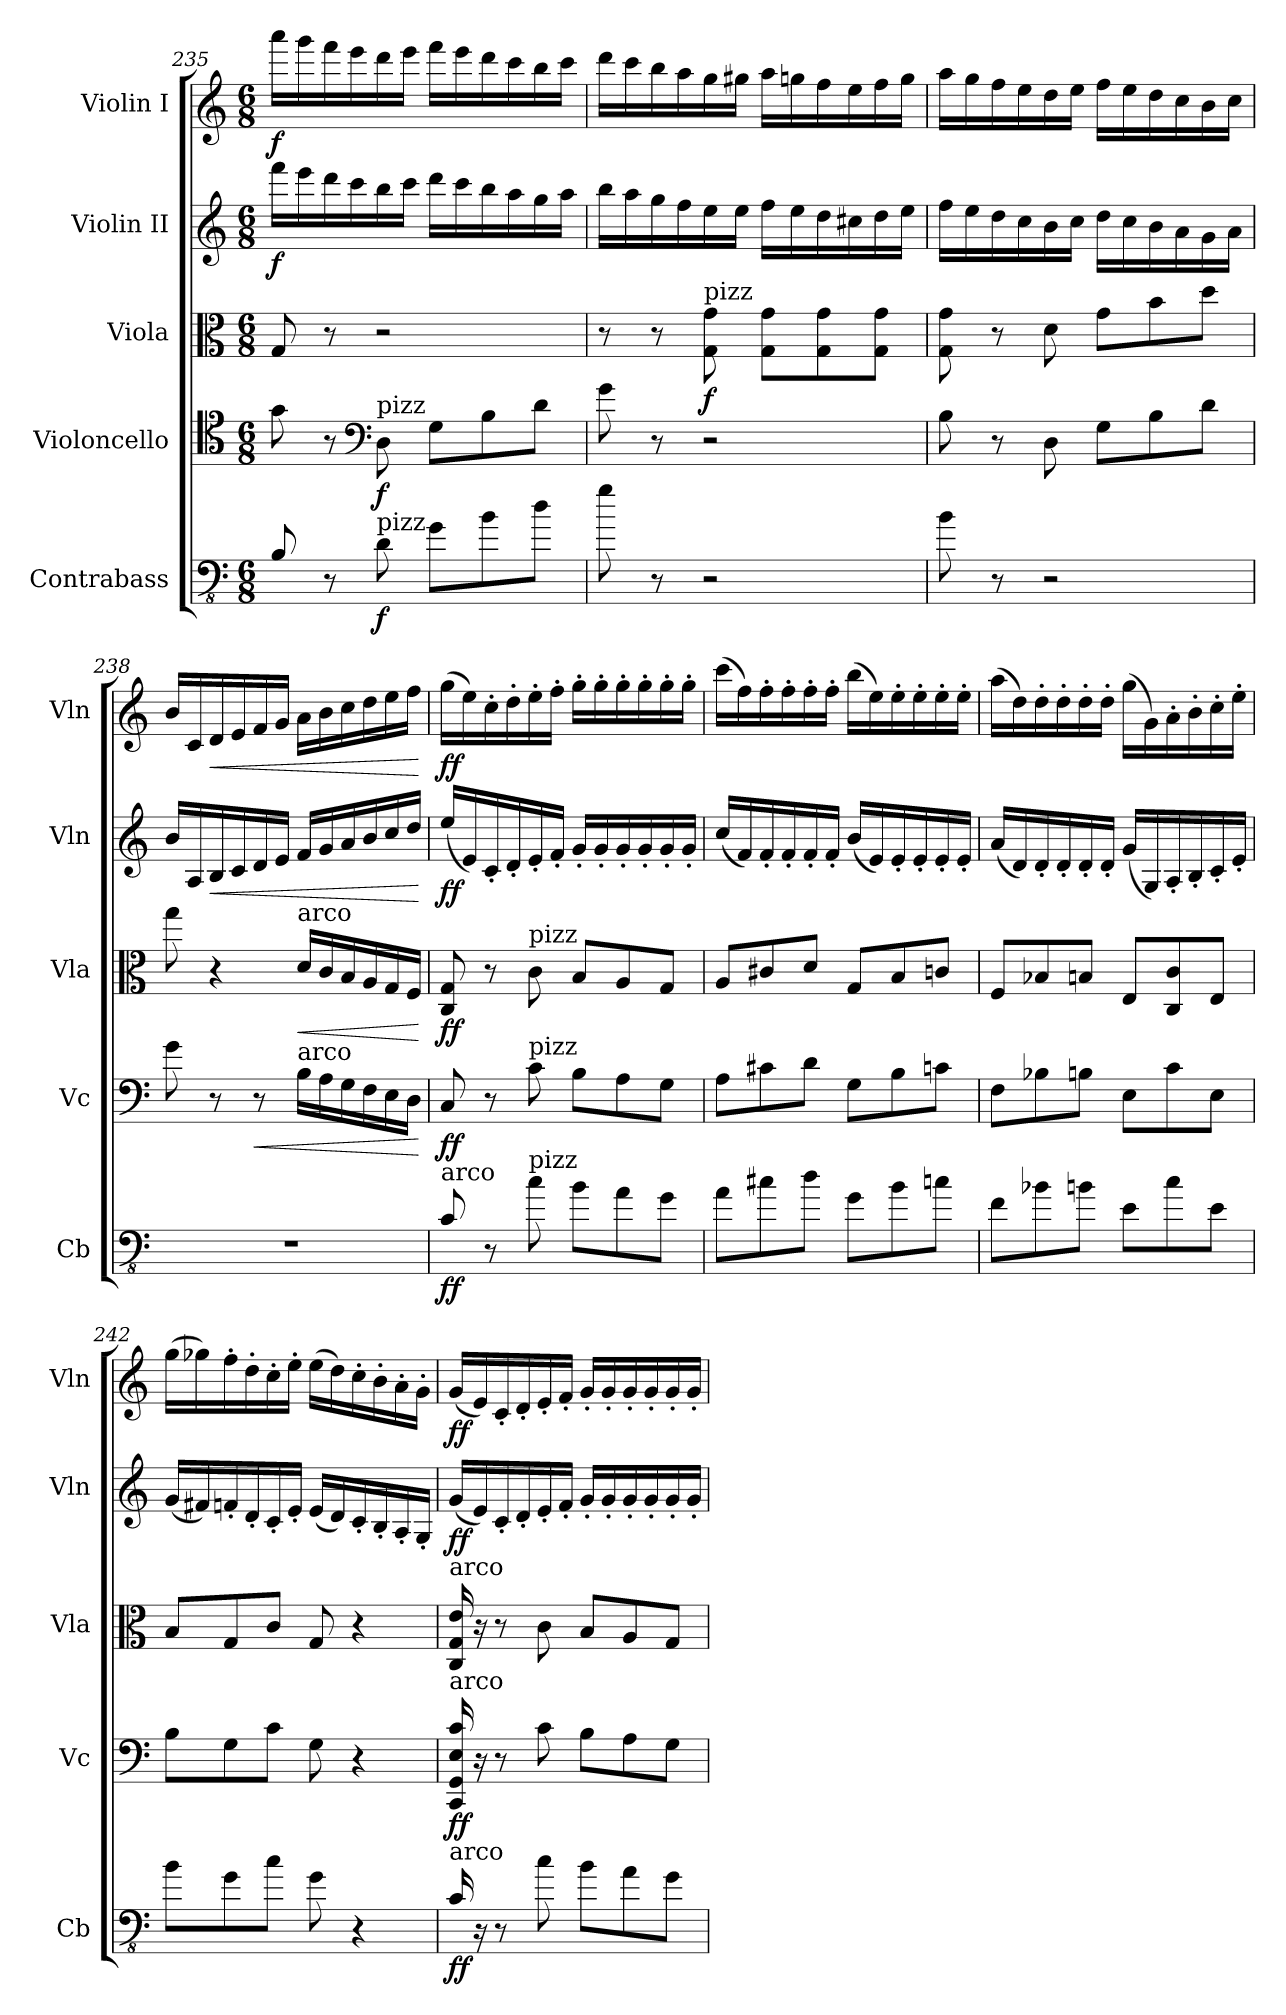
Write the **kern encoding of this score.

**kern	**dynam	**kern	**dynam	**kern	**dynam	**kern	**dynam	**kern	**dynam
*part5	*part5	*part4	*part4	*part3	*part3	*part2	*part2	*part1	*part1
*staff5	*staff5	*staff4	*staff4	*staff3	*staff3	*staff2	*staff2	*staff1	*staff1
*I"Contrabass	*	*I"Violoncello	*	*I"Viola	*	*I"Violin II	*	*I"Violin I	*
*I'Cb	*	*I'Vc	*	*I'Vla	*	*I'Vln	*	*I'Vln	*
*clefFv4	*	*clefC4	*	*clefC3	*	*clefG2	*	*clefG2	*
*ITrd7c12	*	*	*	*	*	*	*	*	*
*k[]	*	*k[]	*	*k[]	*	*k[]	*	*k[]	*
*M6/8	*	*M6/8	*	*M6/8	*	*M6/8	*	*M6/8	*
=235	=235	=235	=235	=235	=235	=235	=235	=235	=235
!	!	!	!	!	!	!	!LO:DY:b	!	!LO:DY:b
8BBB/	.	8g\	.	8G/	.	16fff\LL	f	16aaa\LL	f
.	.	.	.	.	.	16eee\	.	16ggg\	.
8r	.	8r	.	8r	.	16ddd\	.	16fff\	.
.	.	.	.	.	.	16ccc\	.	16eee\	.
*	*	*clefF4	*	*	*	*	*	*	*
!	!	!LO:TX:a:t=pizz	!	!	!	!	!	!	!
!LO:TX:a:t=pizz	!	!	!	!	!	!	!	!	!
!	!LO:DY:b	!	!LO:DY:b	!	!	!	!	!	!
8DD\	f	8D\	f	2r	.	16bb\	.	16ddd\	.
.	.	.	.	.	.	16ccc\JJ	.	16eee\JJ	.
8GG\L	.	8G\L	.	.	.	16ddd\LL	.	16fff\LL	.
.	.	.	.	.	.	16ccc\	.	16eee\	.
8BB\	.	8B\	.	.	.	16bb\	.	16ddd\	.
.	.	.	.	.	.	16aa\	.	16ccc\	.
8D\J	.	8d\J	.	.	.	16gg\	.	16bb\	.
.	.	.	.	.	.	16aa\JJ	.	16ccc\JJ	.
!!LO:LB:g=z
=236	=236	=236	=236	=236	=236	=236	=236	=236	=236
8G\	.	8g\	.	8r	.	16bb\LL	.	16ddd\LL	.
.	.	.	.	.	.	16aa\	.	16ccc\	.
8r	.	8r	.	8r	.	16gg\	.	16bb\	.
.	.	.	.	.	.	16ff\	.	16aa\	.
!	!	!	!	!LO:TX:a:t=pizz	!	!	!	!	!
!	!	!	!	!	!LO:DY:b	!	!	!	!
2r	.	2r	.	8G\ 8g\	f	16ee\	.	16gg\	.
.	.	.	.	.	.	16ee\JJ	.	16gg#X\JJ	.
.	.	.	.	8G\ 8g\L	.	16ff\LL	.	16aa\LL	.
.	.	.	.	.	.	16ee\	.	16ggn\	.
.	.	.	.	8G\ 8g\	.	16dd\	.	16ff\	.
.	.	.	.	.	.	16cc#X\	.	16ee\	.
.	.	.	.	8G\ 8g\J	.	16dd\	.	16ff\	.
.	.	.	.	.	.	16ee\JJ	.	16gg\JJ	.
=237	=237	=237	=237	=237	=237	=237	=237	=237	=237
8BB\	.	8B\	.	8G\ 8g\	.	16ff\LL	.	16aa\LL	.
.	.	.	.	.	.	16ee\	.	16gg\	.
8r	.	8r	.	8r	.	16dd\	.	16ff\	.
.	.	.	.	.	.	16cc\	.	16ee\	.
2r	.	8D\	.	8d\	.	16b\	.	16dd\	.
.	.	.	.	.	.	16cc\JJ	.	16ee\JJ	.
.	.	8G\L	.	8g\L	.	16dd\LL	.	16ff\LL	.
.	.	.	.	.	.	16cc\	.	16ee\	.
.	.	8B\	.	8b\	.	16b\	.	16dd\	.
.	.	.	.	.	.	16a\	.	16cc\	.
.	.	8d\J	.	8dd\J	.	16g\	.	16b\	.
.	.	.	.	.	.	16a\JJ	.	16cc\JJ	.
=238	=238	=238	=238	=238	=238	=238	=238	=238	=238
2.r	.	8g\	.	8gg\	.	16b/LL	.	16b/LL	.
.	.	.	.	.	.	16A/	.	16c/	.
!	!	!	!	!	!	!	!LO:HP:b	!	!LO:HP:b
.	.	8r	.	4r	.	16B/	<	16d/	<
.	.	.	.	.	.	16c/	.	16e/	.
!	!	!	!LO:HP:b	!	!	!	!	!	!
.	.	8r	<	.	.	16d/	.	16f/	.
.	.	.	.	.	.	16e/JJ	.	16g/JJ	.
!	!	!	!	!LO:TX:a:t=arco	!	!	!	!	!
!	!	!LO:TX:a:t=arco	!	!	!	!	!	!	!
!	!	!	!	!	!LO:HP:b	!	!	!	!
.	.	16B\LL	.	16d/LL	<	16f/LL	.	16a\LL	.
.	.	16A\	.	16c/	.	16g/	.	16b\	.
.	.	16G\	.	16B/	.	16a/	.	16cc\	.
.	.	16F\	.	16A/	.	16b/	.	16dd\	.
.	.	16E\	.	16G/	.	16cc/	.	16ee\	.
.	.	16D\JJ	.	16F/JJ	.	16dd/JJ	.	16ff\JJ	.
.	.	.	[	.	[	.	[	.	[
=239	=239	=239	=239	=239	=239	=239	=239	=239	=239
!LO:TX:a:t=arco	!	!	!	!	!	!	!	!	!
!	!LO:DY:b	!	!LO:DY:b	!	!LO:DY:b	!	!LO:DY:b	!	!LO:DY:b
8CC/	ff	8C/	ff	8C/ 8G/	ff	(16ee/LL	ff	(16gg\LL	ff
.	.	.	.	.	.	16e/)	.	16ee\)	.
8r	.	8r	.	8r	.	16c'/	.	16cc'\	.
.	.	.	.	.	.	16d'/	.	16dd'\	.
!	!	!	!	!LO:TX:a:t=pizz	!	!	!	!	!
!	!	!LO:TX:a:t=pizz	!	!	!	!	!	!	!
!LO:TX:a:t=pizz	!	!	!	!	!	!	!	!	!
8C\	.	8c\	.	8c\	.	16e'/	.	16ee'\	.
.	.	.	.	.	.	16f'/JJ	.	16ff'\JJ	.
8BB\L	.	8B\L	.	8B/L	.	16g'/LL	.	16gg'\LL	.
.	.	.	.	.	.	16g'/	.	16gg'\	.
8AA\	.	8A\	.	8A/	.	16g'/	.	16gg'\	.
.	.	.	.	.	.	16g'/	.	16gg'\	.
8GG\J	.	8G\J	.	8G/J	.	16g'/	.	16gg'\	.
.	.	.	.	.	.	16g'/JJ	.	16gg'\JJ	.
!!LO:PB:g=z
=240	=240	=240	=240	=240	=240	=240	=240	=240	=240
8AA\L	.	8A\L	.	8A/L	.	(16cc/LL	.	(16ccc\LL	.
.	.	.	.	.	.	16f/)	.	16ff\)	.
8C#X\	.	8c#X\	.	8c#X/	.	16f'/	.	16ff'\	.
.	.	.	.	.	.	16f'/	.	16ff'\	.
8D\J	.	8d\J	.	8d/J	.	16f'/	.	16ff'\	.
.	.	.	.	.	.	16f'/JJ	.	16ff'\JJ	.
8GG\L	.	8G\L	.	8G/L	.	(16b/LL	.	(16bb\LL	.
.	.	.	.	.	.	16e/)	.	16ee\)	.
8BB\	.	8B\	.	8B/	.	16e'/	.	16ee'\	.
.	.	.	.	.	.	16e'/	.	16ee'\	.
8Cn\J	.	8cn\J	.	8cn/J	.	16e'/	.	16ee'\	.
.	.	.	.	.	.	16e'/JJ	.	16ee'\JJ	.
=241	=241	=241	=241	=241	=241	=241	=241	=241	=241
8FF\L	.	8F\L	.	8F/L	.	(16a/LL	.	(16aa\LL	.
.	.	.	.	.	.	16d/)	.	16dd\)	.
8BB-X\	.	8B-X\	.	8B-X/	.	16d'/	.	16dd'\	.
.	.	.	.	.	.	16d'/	.	16dd'\	.
8BBn\J	.	8Bn\J	.	8Bn/J	.	16d'/	.	16dd'\	.
.	.	.	.	.	.	16d'/JJ	.	16dd'\JJ	.
8EE\L	.	8E\L	.	8E/L	.	(16g/LL	.	(16gg\LL	.
.	.	.	.	.	.	16G/)	.	16g\)	.
8C\	.	8c\	.	8C/ 8c/	.	16A'/	.	16a'\	.
.	.	.	.	.	.	16B'/	.	16b'\	.
8EE\J	.	8E\J	.	8E/J	.	16c'/	.	16cc'\	.
.	.	.	.	.	.	16e'/JJ	.	16ee'\JJ	.
=242	=242	=242	=242	=242	=242	=242	=242	=242	=242
8BB\L	.	8B\L	.	8B/L	.	(16g/LL	.	(16gg\LL	.
.	.	.	.	.	.	16f#X/)	.	16gg-X\)	.
8GG\	.	8G\	.	8G/	.	16fn'/	.	16ff'\	.
.	.	.	.	.	.	16d'/	.	16dd'\	.
8C\J	.	8c\J	.	8c/J	.	16c'/	.	16cc'\	.
.	.	.	.	.	.	16e'/JJ	.	16ee'\JJ	.
8GG\	.	8G\	.	8G/	.	(16e/LL	.	(16ee\LL	.
.	.	.	.	.	.	16d/)	.	16dd\)	.
4r	.	4r	.	4r	.	16c'/	.	16cc'\	.
.	.	.	.	.	.	16B'/	.	16b'\	.
.	.	.	.	.	.	16A'/	.	16a'\	.
.	.	.	.	.	.	16G'/JJ	.	16g'\JJ	.
=243	=243	=243	=243	=243	=243	=243	=243	=243	=243
!	!	!	!	!LO:TX:a:t=arco	!	!	!	!	!
!	!	!LO:TX:a:t=arco	!	!	!	!	!	!	!
!LO:TX:a:t=arco	!	!	!	!	!	!	!	!	!
!	!LO:DY:b	!	!LO:DY:b	!	!	!	!LO:DY:b	!	!LO:DY:b
16CC/	ff	16CC/ 16GG/ 16E/ 16c/	ff	16C/ 16G/ 16e/	.	(16g/LL	ff	(16g/LL	ff
16r	.	16r	.	16r	.	16e/)	.	16e/)	.
8r	.	8r	.	8r	.	16c'/	.	16c'/	.
.	.	.	.	.	.	16d'/	.	16d'/	.
8C\	.	8c\	.	8c\	.	16e'/	.	16e'/	.
.	.	.	.	.	.	16f'/JJ	.	16f'/JJ	.
8BB\L	.	8B\L	.	8B/L	.	16g'/LL	.	16g'/LL	.
.	.	.	.	.	.	16g'/	.	16g'/	.
8AA\	.	8A\	.	8A/	.	16g'/	.	16g'/	.
.	.	.	.	.	.	16g'/	.	16g'/	.
8GG\J	.	8G\J	.	8G/J	.	16g'/	.	16g'/	.
.	.	.	.	.	.	16g'/JJ	.	16g'/JJ	.
=	=	=	=	=	=	=	=	=	=
*-	*-	*-	*-	*-	*-	*-	*-	*-	*-
